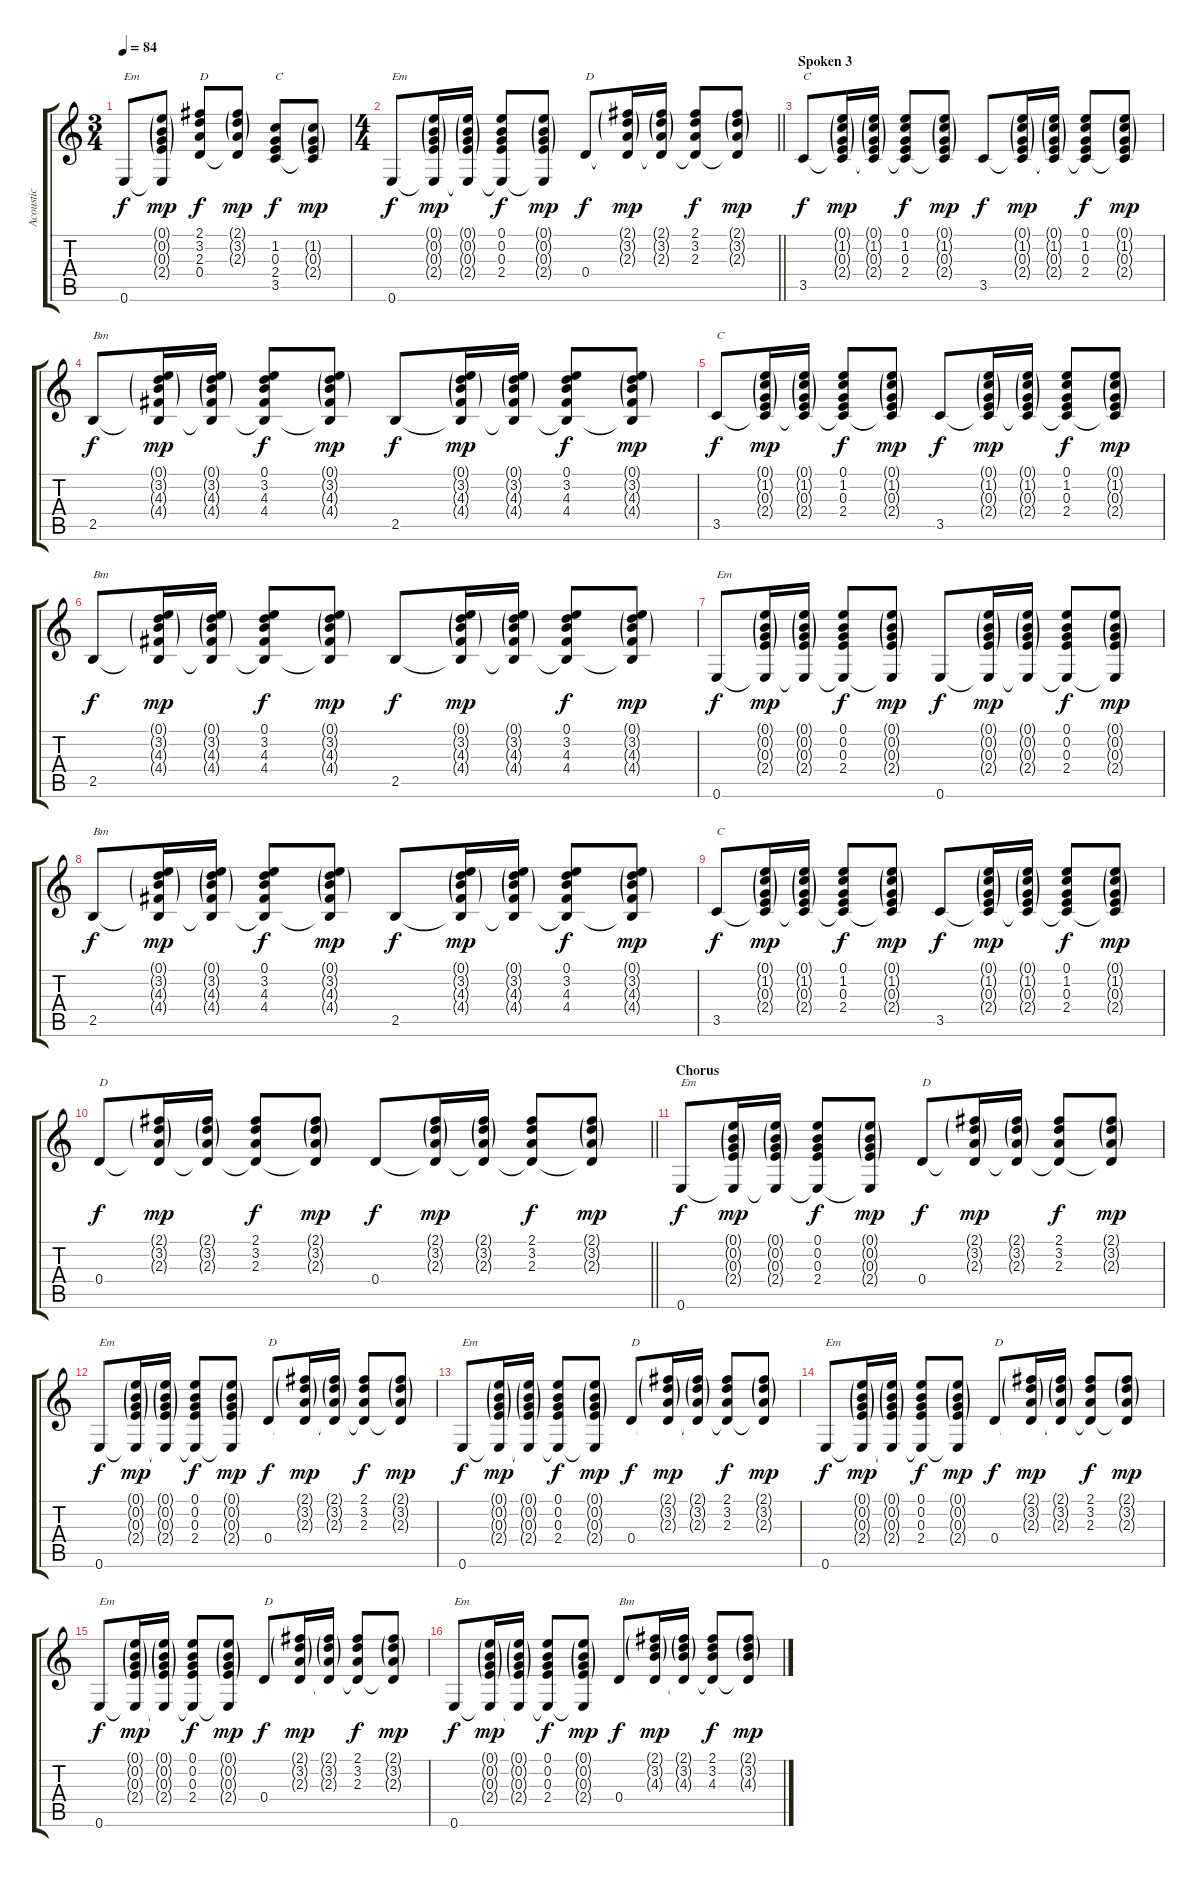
\track ("Acoustic" "Acoustic") {instrument acousticguitarsteel}
\staff {score tabs}
\tuning (E4 B3 G3 D3 A2 E2) {hide}
\ts (3 4)
\tempo 84
\clef g2
\ks c
0.6.8{txt "Em" dy f} (0.1{g} 0.2{g} 0.3{g} 2.4{g} 0.6{t}).8{dy mp} (2.1 3.2 2.3 0.4).8{txt "D" dy f} (2.1{g} 3.2{g} 2.3{g} 0.4{t}).8{dy mp} (1.2 0.3 2.4 3.5).8{txt "C" dy f} (1.2{g} 0.3{g} 2.4{g} 3.5{t}).8{dy mp} |
\ts (4 4)
\barLineRight lightlight
0.6.8{txt "Em" dy f} (0.1{g} 0.2{g} 0.3{g} 2.4{g} 0.6{t}).16{dy mp} (0.1{g} 0.2{g} 0.3{g} 2.4{g} 0.6{t}).16 (0.1 0.2 0.3 2.4 0.6{t}).8{dy f} (0.1{g} 0.2{g} 0.3{g} 2.4{g} 0.6{t}).8{dy mp} 0.4.8{txt "D" dy f} (2.1{g} 3.2{g} 2.3{g} 0.4{t}).16{dy mp} (2.1{g} 3.2{g} 2.3{g} 0.4{t}).16 (2.1 3.2 2.3 0.4{t}).8{dy f} (2.1{g} 3.2{g} 2.3{g} 0.4{t}).8{dy mp} |
\section ("" "Spoken 3")
3.5.8{txt "C" dy f} (0.1{g} 1.2{g} 0.3{g} 2.4{g} 3.5{t}).16{dy mp} (0.1{g} 1.2{g} 0.3{g} 2.4{g} 3.5{t}).16 (0.1 1.2 0.3 2.4 3.5{t}).8{dy f} (0.1{g} 1.2{g} 0.3{g} 2.4{g} 3.5{t}).8{dy mp} 3.5.8{dy f} (0.1{g} 1.2{g} 0.3{g} 2.4{g} 3.5{t}).16{dy mp} (0.1{g} 1.2{g} 0.3{g} 2.4{g} 3.5{t}).16 (0.1 1.2 0.3 2.4 3.5{t}).8{dy f} (0.1{g} 1.2{g} 0.3{g} 2.4{g} 3.5{t}).8{dy mp} |
2.5.8{txt "Bm" dy f} (0.1{g} 3.2{g} 4.3{g} 4.4{g} 2.5{t}).16{dy mp} (0.1{g} 3.2{g} 4.3{g} 4.4{g} 2.5{t}).16 (0.1 3.2 4.3 4.4 2.5{t}).8{dy f} (0.1{g} 3.2{g} 4.3{g} 4.4{g} 2.5{t}).8{dy mp} 2.5.8{dy f} (0.1{g} 3.2{g} 4.3{g} 4.4{g} 2.5{t}).16{dy mp} (0.1{g} 3.2{g} 4.3{g} 4.4{g} 2.5{t}).16 (0.1 3.2 4.3 4.4 2.5{t}).8{dy f} (0.1{g} 3.2{g} 4.3{g} 4.4{g} 2.5{t}).8{dy mp} |
3.5.8{txt "C" dy f} (0.1{g} 1.2{g} 0.3{g} 2.4{g} 3.5{t}).16{dy mp} (0.1{g} 1.2{g} 0.3{g} 2.4{g} 3.5{t}).16 (0.1 1.2 0.3 2.4 3.5{t}).8{dy f} (0.1{g} 1.2{g} 0.3{g} 2.4{g} 3.5{t}).8{dy mp} 3.5.8{dy f} (0.1{g} 1.2{g} 0.3{g} 2.4{g} 3.5{t}).16{dy mp} (0.1{g} 1.2{g} 0.3{g} 2.4{g} 3.5{t}).16 (0.1 1.2 0.3 2.4 3.5{t}).8{dy f} (0.1{g} 1.2{g} 0.3{g} 2.4{g} 3.5{t}).8{dy mp} |
2.5.8{txt "Bm" dy f} (0.1{g} 3.2{g} 4.3{g} 4.4{g} 2.5{t}).16{dy mp} (0.1{g} 3.2{g} 4.3{g} 4.4{g} 2.5{t}).16 (0.1 3.2 4.3 4.4 2.5{t}).8{dy f} (0.1{g} 3.2{g} 4.3{g} 4.4{g} 2.5{t}).8{dy mp} 2.5.8{dy f} (0.1{g} 3.2{g} 4.3{g} 4.4{g} 2.5{t}).16{dy mp} (0.1{g} 3.2{g} 4.3{g} 4.4{g} 2.5{t}).16 (0.1 3.2 4.3 4.4 2.5{t}).8{dy f} (0.1{g} 3.2{g} 4.3{g} 4.4{g} 2.5{t}).8{dy mp} |
0.6.8{txt "Em" dy f} (0.1{g} 0.2{g} 0.3{g} 2.4{g} 0.6{t}).16{dy mp} (0.1{g} 0.2{g} 0.3{g} 2.4{g} 0.6{t}).16 (0.1 0.2 0.3 2.4 0.6{t}).8{dy f} (0.1{g} 0.2{g} 0.3{g} 2.4{g} 0.6{t}).8{dy mp} 0.6.8{dy f} (0.1{g} 0.2{g} 0.3{g} 2.4{g} 0.6{t}).16{dy mp} (0.1{g} 0.2{g} 0.3{g} 2.4{g} 0.6{t}).16 (0.1 0.2 0.3 2.4 0.6{t}).8{dy f} (0.1{g} 0.2{g} 0.3{g} 2.4{g} 0.6{t}).8{dy mp} |
2.5.8{txt "Bm" dy f} (0.1{g} 3.2{g} 4.3{g} 4.4{g} 2.5{t}).16{dy mp} (0.1{g} 3.2{g} 4.3{g} 4.4{g} 2.5{t}).16 (0.1 3.2 4.3 4.4 2.5{t}).8{dy f} (0.1{g} 3.2{g} 4.3{g} 4.4{g} 2.5{t}).8{dy mp} 2.5.8{dy f} (0.1{g} 3.2{g} 4.3{g} 4.4{g} 2.5{t}).16{dy mp} (0.1{g} 3.2{g} 4.3{g} 4.4{g} 2.5{t}).16 (0.1 3.2 4.3 4.4 2.5{t}).8{dy f} (0.1{g} 3.2{g} 4.3{g} 4.4{g} 2.5{t}).8{dy mp} |
3.5.8{txt "C" dy f} (0.1{g} 1.2{g} 0.3{g} 2.4{g} 3.5{t}).16{dy mp} (0.1{g} 1.2{g} 0.3{g} 2.4{g} 3.5{t}).16 (0.1 1.2 0.3 2.4 3.5{t}).8{dy f} (0.1{g} 1.2{g} 0.3{g} 2.4{g} 3.5{t}).8{dy mp} 3.5.8{dy f} (0.1{g} 1.2{g} 0.3{g} 2.4{g} 3.5{t}).16{dy mp} (0.1{g} 1.2{g} 0.3{g} 2.4{g} 3.5{t}).16 (0.1 1.2 0.3 2.4 3.5{t}).8{dy f} (0.1{g} 1.2{g} 0.3{g} 2.4{g} 3.5{t}).8{dy mp} |
\barLineRight lightlight
0.4.8{txt "D" dy f} (2.1{g} 3.2{g} 2.3{g} 0.4{t}).16{dy mp} (2.1{g} 3.2{g} 2.3{g} 0.4{t}).16 (2.1 3.2 2.3 0.4{t}).8{dy f} (2.1{g} 3.2{g} 2.3{g} 0.4{t}).8{dy mp} 0.4.8{dy f} (2.1{g} 3.2{g} 2.3{g} 0.4{t}).16{dy mp} (2.1{g} 3.2{g} 2.3{g} 0.4{t}).16 (2.1 3.2 2.3 0.4{t}).8{dy f} (2.1{g} 3.2{g} 2.3{g} 0.4{t}).8{dy mp} |
\section ("" "Chorus")
0.6.8{txt "Em" dy f} (0.1{g} 0.2{g} 0.3{g} 2.4{g} 0.6{t}).16{dy mp} (0.1{g} 0.2{g} 0.3{g} 2.4{g} 0.6{t}).16 (0.1 0.2 0.3 2.4 0.6{t}).8{dy f} (0.1{g} 0.2{g} 0.3{g} 2.4{g} 0.6{t}).8{dy mp} 0.4.8{txt "D" dy f} (2.1{g} 3.2{g} 2.3{g} 0.4{t}).16{dy mp} (2.1{g} 3.2{g} 2.3{g} 0.4{t}).16 (2.1 3.2 2.3 0.4{t}).8{dy f} (2.1{g} 3.2{g} 2.3{g} 0.4{t}).8{dy mp} |
0.6.8{txt "Em" dy f} (0.1{g} 0.2{g} 0.3{g} 2.4{g} 0.6{t}).16{dy mp} (0.1{g} 0.2{g} 0.3{g} 2.4{g} 0.6{t}).16 (0.1 0.2 0.3 2.4 0.6{t}).8{dy f} (0.1{g} 0.2{g} 0.3{g} 2.4{g} 0.6{t}).8{dy mp} 0.4.8{txt "D" dy f} (2.1{g} 3.2{g} 2.3{g} 0.4{t}).16{dy mp} (2.1{g} 3.2{g} 2.3{g} 0.4{t}).16 (2.1 3.2 2.3 0.4{t}).8{dy f} (2.1{g} 3.2{g} 2.3{g} 0.4{t}).8{dy mp} |
0.6.8{txt "Em" dy f} (0.1{g} 0.2{g} 0.3{g} 2.4{g} 0.6{t}).16{dy mp} (0.1{g} 0.2{g} 0.3{g} 2.4{g} 0.6{t}).16 (0.1 0.2 0.3 2.4 0.6{t}).8{dy f} (0.1{g} 0.2{g} 0.3{g} 2.4{g} 0.6{t}).8{dy mp} 0.4.8{txt "D" dy f} (2.1{g} 3.2{g} 2.3{g} 0.4{t}).16{dy mp} (2.1{g} 3.2{g} 2.3{g} 0.4{t}).16 (2.1 3.2 2.3 0.4{t}).8{dy f} (2.1{g} 3.2{g} 2.3{g} 0.4{t}).8{dy mp} |
0.6.8{txt "Em" dy f} (0.1{g} 0.2{g} 0.3{g} 2.4{g} 0.6{t}).16{dy mp} (0.1{g} 0.2{g} 0.3{g} 2.4{g} 0.6{t}).16 (0.1 0.2 0.3 2.4 0.6{t}).8{dy f} (0.1{g} 0.2{g} 0.3{g} 2.4{g} 0.6{t}).8{dy mp} 0.4.8{txt "D" dy f} (2.1{g} 3.2{g} 2.3{g} 0.4{t}).16{dy mp} (2.1{g} 3.2{g} 2.3{g} 0.4{t}).16 (2.1 3.2 2.3 0.4{t}).8{dy f} (2.1{g} 3.2{g} 2.3{g} 0.4{t}).8{dy mp} |
0.6.8{txt "Em" dy f} (0.1{g} 0.2{g} 0.3{g} 2.4{g} 0.6{t}).16{dy mp} (0.1{g} 0.2{g} 0.3{g} 2.4{g} 0.6{t}).16 (0.1 0.2 0.3 2.4 0.6{t}).8{dy f} (0.1{g} 0.2{g} 0.3{g} 2.4{g} 0.6{t}).8{dy mp} 0.4.8{txt "D" dy f} (2.1{g} 3.2{g} 2.3{g} 0.4{t}).16{dy mp} (2.1{g} 3.2{g} 2.3{g} 0.4{t}).16 (2.1 3.2 2.3 0.4{t}).8{dy f} (2.1{g} 3.2{g} 2.3{g} 0.4{t}).8{dy mp} |
0.6.8{txt "Em" dy f} (0.1{g} 0.2{g} 0.3{g} 2.4{g} 0.6{t}).16{dy mp} (0.1{g} 0.2{g} 0.3{g} 2.4{g} 0.6{t}).16 (0.1 0.2 0.3 2.4 0.6{t}).8{dy f} (0.1{g} 0.2{g} 0.3{g} 2.4{g} 0.6{t}).8{dy mp} 0.4.8{txt "Bm" dy f} (2.1{g} 3.2{g} 4.3{g} 0.4{t}).16{dy mp} (2.1{g} 3.2{g} 4.3{g} 0.4{t}).16 (2.1 3.2 4.3 0.4{t}).8{dy f} (2.1{g} 3.2{g} 4.3{g} 0.4{t}).8{dy mp}
